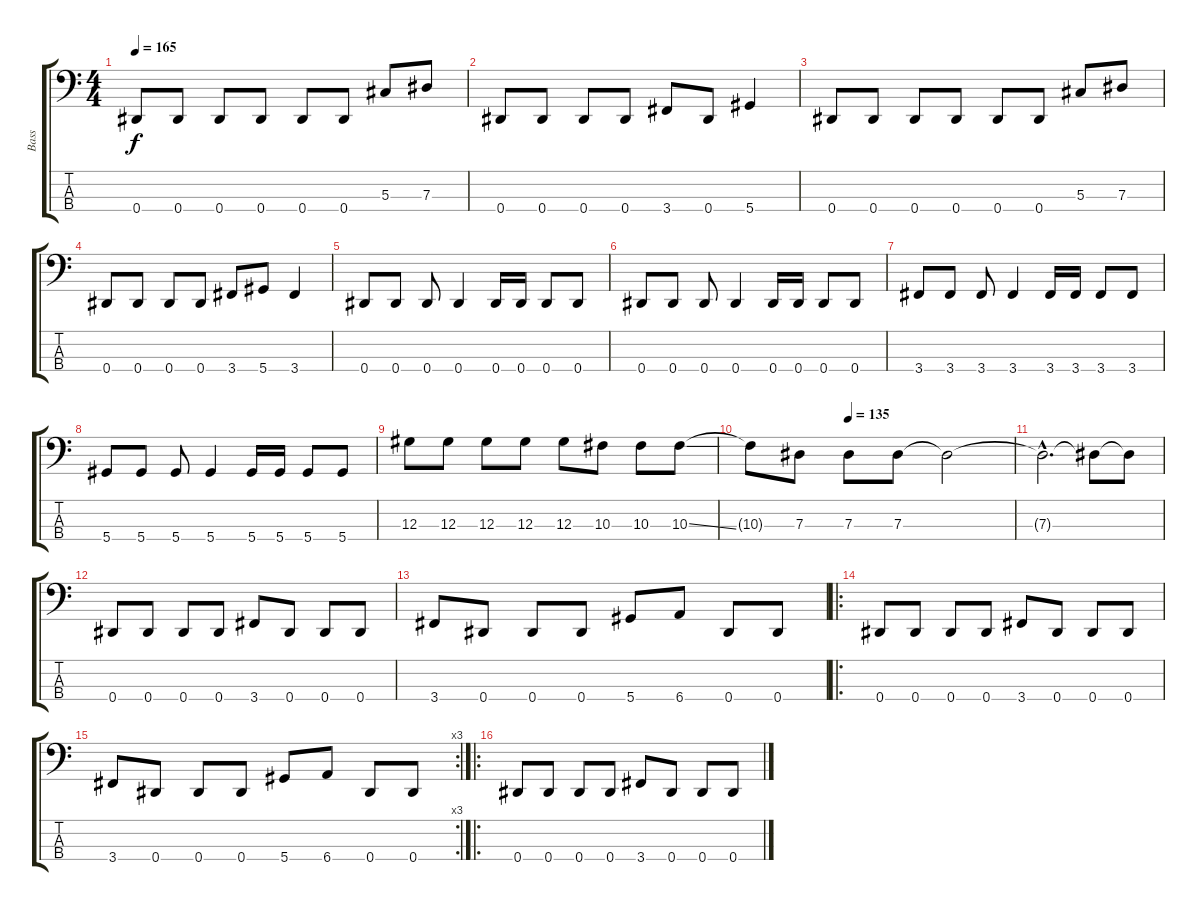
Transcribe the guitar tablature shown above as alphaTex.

\track ("Bass" "Bass") {instrument electricbasspick}
\staff {score tabs}
\tuning (Gb2 Db2 Ab1 Eb1) {hide}
\ts (4 4)
\tempo 165
\clef f4
\ks c
0.4.8{dy f} 0.4.8 0.4.8 0.4.8 0.4.8 0.4.8 5.3.8 7.3.8 |
0.4.8 0.4.8 0.4.8 0.4.8 3.4.8 0.4.8 5.4.4 |
0.4.8 0.4.8 0.4.8 0.4.8 0.4.8 0.4.8 5.3.8 7.3.8 |
0.4.8 0.4.8 0.4.8 0.4.8 3.4.8 5.4.8 3.4.4 |
0.4.8 0.4.8 0.4.8 0.4.4 0.4.16 0.4.16 0.4.8 0.4.8 |
0.4.8 0.4.8 0.4.8 0.4.4 0.4.16 0.4.16 0.4.8 0.4.8 |
3.4.8 3.4.8 3.4.8 3.4.4 3.4.16 3.4.16 3.4.8 3.4.8 |
5.4.8 5.4.8 5.4.8 5.4.4 5.4.16 5.4.16 5.4.8 5.4.8 |
12.3.8 12.3.8 12.3.8 12.3.8 12.3.8 10.3.8 10.3.8 10.3{ss}.8 |
\tempo (135 0.375)
10.3{t}.8 7.3.8 7.3.8 7.3.8 7.3{t}.2 |
7.3{hac t}.2{d} 7.3{t}.8 7.3{t}.8 |
0.4.8 0.4.8 0.4.8 0.4.8 3.4.8 0.4.8 0.4.8 0.4.8 |
3.4.8 0.4.8 0.4.8 0.4.8 5.4.8 6.4.8 0.4.8 0.4.8 |
\ro
0.4.8 0.4.8 0.4.8 0.4.8 3.4.8 0.4.8 0.4.8 0.4.8 |
\rc 3
3.4.8 0.4.8 0.4.8 0.4.8 5.4.8 6.4.8 0.4.8 0.4.8 |
\ro
0.4.8 0.4.8 0.4.8 0.4.8 3.4.8 0.4.8 0.4.8 0.4.8
